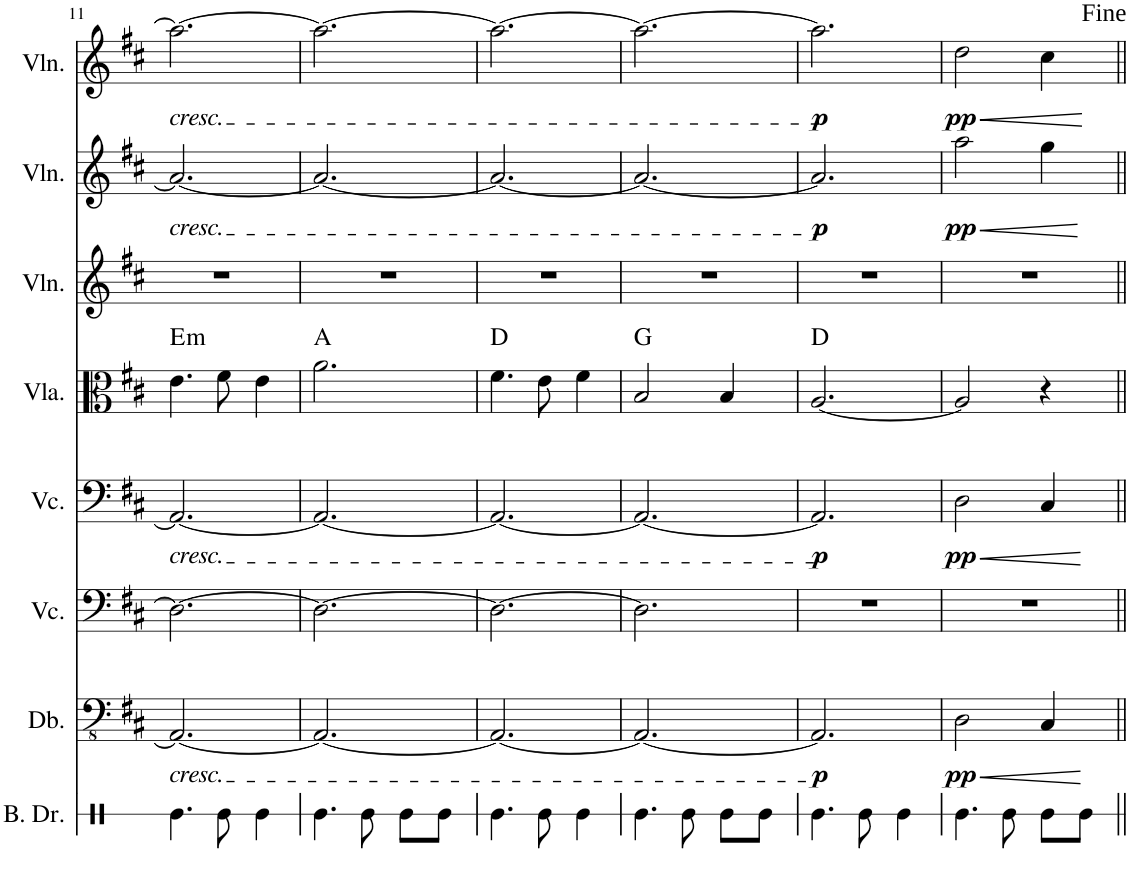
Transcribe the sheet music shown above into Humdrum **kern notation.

**kern	**kern	**dynam	**kern	**kern	**dynam	**kern	**harte	**kern	**kern	**dynam	**kern	**dynam
*part8	*part7	*part7	*part6	*part5	*part5	*part4	*part4	*part3	*part2	*part2	*part1	*part1
*staff8	*staff7	*staff7	*staff6	*staff5	*staff5	*staff4	*	*staff3	*staff2	*staff2	*staff1	*staff1
*I"Bass Drum	*I"Double Bass	*	*I"Violoncello	*I"Violoncello	*	*I"Viola	*	*I"Violin	*I"Violin	*	*I"Violin	*
*I'B. Dr.	*I'Db.	*	*I'Vc.	*I'Vc.	*	*I'Vla.	*	*I'Vln.	*I'Vln.	*	*I'Vln.	*
!!LO:PB:g=z
*clefX	*clefFv4	*	*clefF4	*clefF4	*	*clefC3	*	*clefG2	*clefG2	*	*clefG2	*
*	*Trd7c12	*	*	*	*	*	*	*	*	*	*	*
*k[]	*k[f#c#]	*	*k[f#c#]	*k[f#c#]	*	*k[f#c#]	*	*k[f#c#]	*k[f#c#]	*	*k[f#c#]	*
*M3/4	*M3/4	*	*M3/4	*M3/4	*	*M3/4	*	*M3/4	*M3/4	*	*M3/4	*
=11	=11	=11	=11	=11	=11	=11	=11	=11	=11	=11	=11	=11
!	!	!	!	!	!	!	!	!	!	!	!LO:TX:b:i:t=cresc.	!
!	!	!	!	!	!	!	!	!	!LO:TX:b:i:t=cresc.	!	!	!
!	!	!	!	!LO:TX:b:i:t=cresc.	!	!	!	!	!	!	!	!
!	!LO:TX:b:i:t=cresc.	!	!	!	!	!	!LO:H:kt=m	!	!	!	!	!
4.Re\	2.AAA/_	.	2.D\_	2.AA/_	.	4.e\	E:min	2.r	2.a/_	.	2.aa\_	.
8Re\	.	.	.	.	.	8f#\	.	.	.	.	.	.
4Re\	.	.	.	.	.	4e\	.	.	.	.	.	.
=12	=12	=12	=12	=12	=12	=12	=12	=12	=12	=12	=12	=12
4.Re\	2.AAA/_	.	2.D\_	2.AA/_	.	2.a\	A:maj	2.r	2.a/_	.	2.aa\_	.
8Re\	.	.	.	.	.	.	.	.	.	.	.	.
8Re\L	.	.	.	.	.	.	.	.	.	.	.	.
8Re\J	.	.	.	.	.	.	.	.	.	.	.	.
=13	=13	=13	=13	=13	=13	=13	=13	=13	=13	=13	=13	=13
4.Re\	2.AAA/_	.	2.D\_	2.AA/_	.	4.f#\	D:maj	2.r	2.a/_	.	2.aa\_	.
8Re\	.	.	.	.	.	8e\	.	.	.	.	.	.
4Re\	.	.	.	.	.	4f#\	.	.	.	.	.	.
=14	=14	=14	=14	=14	=14	=14	=14	=14	=14	=14	=14	=14
4.Re\	2.AAA/_	.	2.D\]	2.AA/_	.	2B/	G:maj	2.r	2.a/_	.	2.aa\_	.
8Re\	.	.	.	.	.	.	.	.	.	.	.	.
8Re\L	.	.	.	.	.	4B/	.	.	.	.	.	.
8Re\J	.	.	.	.	.	.	.	.	.	.	.	.
=15	=15	=15	=15	=15	=15	=15	=15	=15	=15	=15	=15	=15
!	!	!LO:DY:b	!	!	!LO:DY:b	!	!	!	!	!LO:DY:b	!	!LO:DY:b
4.Re\	2.AAA/]	p	2.r	2.AA/]	p	[2.A/	D:maj	2.r	2.a/]	p	2.aa\]	p
8Re\	.	.	.	.	.	.	.	.	.	.	.	.
4Re\	.	.	.	.	.	.	.	.	.	.	.	.
=16	=16	=16	=16	=16	=16	=16	=16	=16	=16	=16	=16	=16
!	!	!LO:HP:b	!	!	!LO:HP:b	!	!	!	!	!LO:HP:b	!	!LO:HP:b
!	!	!LO:DY:n=1:b	!	!	!LO:DY:n=1:b	!	!	!	!	!LO:DY:n=1:b	!	!LO:DY:n=1:b
4.Re\	2DD\	< pp	2.r	2D\	< pp	2A/]	.	2.r	2aa\	< pp	2dd\	< pp
8Re\	.	.	.	.	.	.	.	.	.	.	.	.
8Re\L	4CC#/	.	.	4C#/	.	4r	.	.	4gg\	.	4cc#\	.
8Re\J	.	.	.	.	.	.	.	.	.	.	.	.
.	.	[	.	.	[	.	.	.	.	[	.	[
!	!	!	!	!	!	!	!	!	!	!	!LO:TX:a:t=<font face="Times New Roman"/>Fine	!
=||	=||	=||	=||	=||	=||	=||	=||	=||	=||	=||	=||	=||
*-	*-	*-	*-	*-	*-	*-	*-	*-	*-	*-	*-	*-
